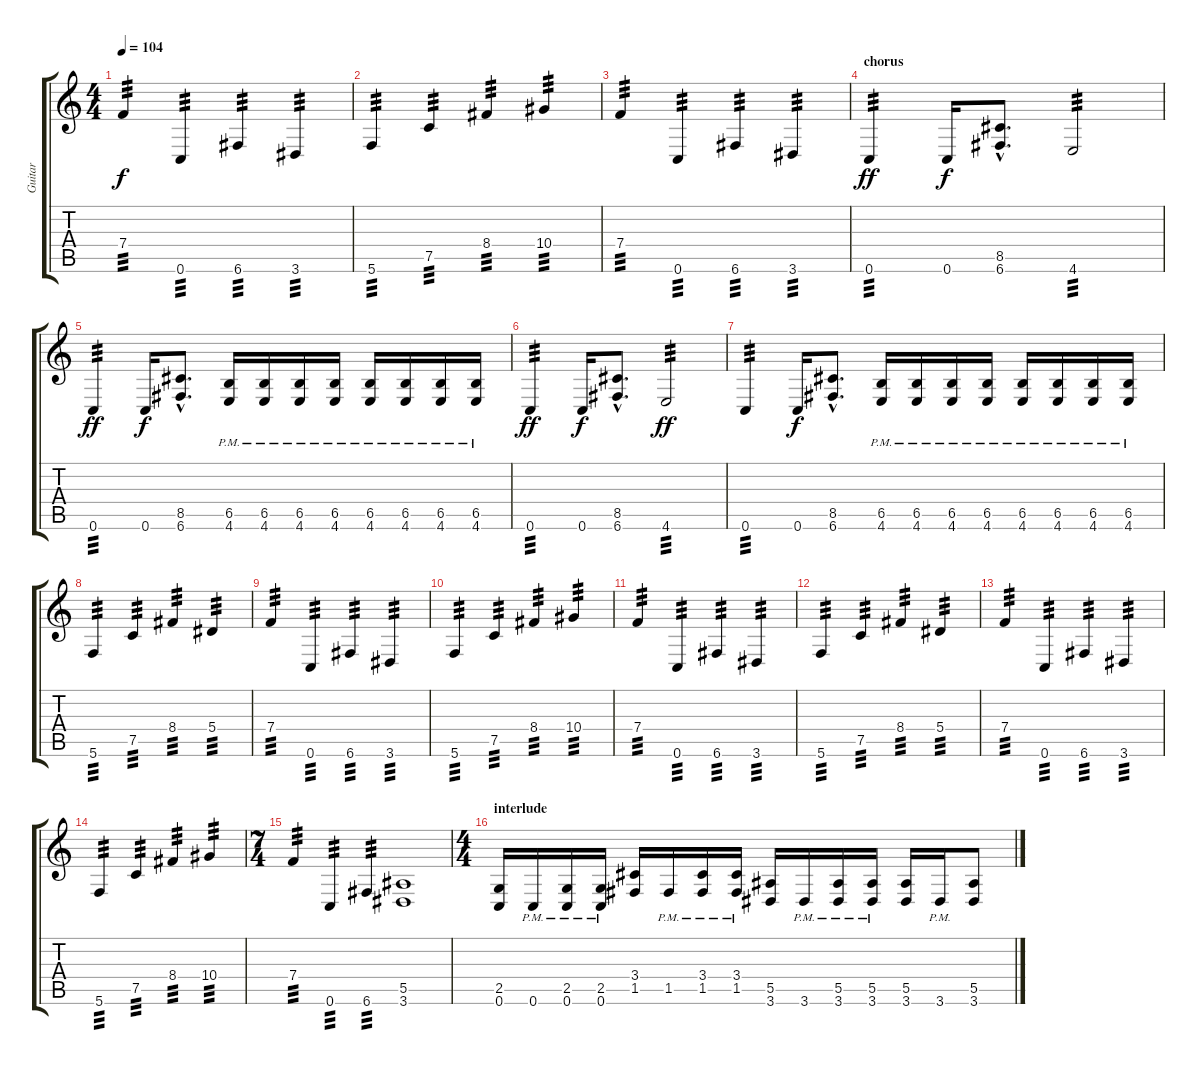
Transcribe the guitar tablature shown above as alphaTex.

\track ("Guitar" "Guitar") {instrument overdrivenguitar}
\staff {score tabs}
\tuning (C4 G3 Eb3 Bb2 F2 C2) {hide}
\ts (4 4)
\tempo 104
\clef g2
\ks c
7.4.4{tp 3 dy f} 0.6.4{tp 3} 6.6.4{tp 3} 3.6.4{tp 3} |
5.6.4{tp 3} 7.5.4{tp 3} 8.4.4{tp 3} 10.4.4{tp 3} |
7.4.4{tp 3} 0.6.4{tp 3} 6.6.4{tp 3} 3.6.4{tp 3} |
\section ("" "chorus")
0.6.4{tp 3 dy ff} 0.6.16{dy f} (8.5{hac} 6.6{hac}).8{d} 4.6.2{tp 3} |
0.6.4{tp 3 dy ff} 0.6.16{dy f} (8.5{hac} 6.6{hac}).8{d} (6.5{pm} 4.6{pm}).16 (6.5{pm} 4.6{pm}).16 (6.5{pm} 4.6{pm}).16 (6.5{pm} 4.6{pm}).16 (6.5{pm} 4.6{pm}).16 (6.5{pm} 4.6{pm}).16 (6.5{pm} 4.6{pm}).16 (6.5{pm} 4.6{pm}).16 |
0.6.4{tp 3 dy ff} 0.6.16{dy f} (8.5{hac} 6.6{hac}).8{d} 4.6.2{tp 3 dy ff} |
0.6.4{tp 3} 0.6.16{dy f} (8.5{hac} 6.6{hac}).8{d} (6.5{pm} 4.6{pm}).16 (6.5{pm} 4.6{pm}).16 (6.5{pm} 4.6{pm}).16 (6.5{pm} 4.6{pm}).16 (6.5{pm} 4.6{pm}).16 (6.5{pm} 4.6{pm}).16 (6.5{pm} 4.6{pm}).16 (6.5{pm} 4.6{pm}).16 |
5.6.4{tp 3} 7.5.4{tp 3} 8.4.4{tp 3} 5.4.4{tp 3} |
7.4.4{tp 3} 0.6.4{tp 3} 6.6.4{tp 3} 3.6.4{tp 3} |
5.6.4{tp 3} 7.5.4{tp 3} 8.4.4{tp 3} 10.4.4{tp 3} |
7.4.4{tp 3} 0.6.4{tp 3} 6.6.4{tp 3} 3.6.4{tp 3} |
5.6.4{tp 3} 7.5.4{tp 3} 8.4.4{tp 3} 5.4.4{tp 3} |
7.4.4{tp 3} 0.6.4{tp 3} 6.6.4{tp 3} 3.6.4{tp 3} |
5.6.4{tp 3} 7.5.4{tp 3} 8.4.4{tp 3} 10.4.4{tp 3} |
\ts (7 4)
7.4.4{tp 3} 0.6.4{tp 3} 6.6.4{tp 3} (5.5 3.6).1 |
\ts (4 4)
\section ("" "interlude")
(2.5 0.6).16{volume 12} 0.6{pm}.16 (2.5{pm} 0.6{pm}).16 (2.5{pm} 0.6{pm}).16 (3.4 1.5).16 1.5{pm}.16 (3.4 1.5{pm}).16 (3.4 1.5{pm}).16 (5.5 3.6).16 3.6{pm}.16 (5.5 3.6{pm}).16 (5.5 3.6{pm}).16 (5.5 3.6).16 3.6{pm}.16 (5.5 3.6).8
